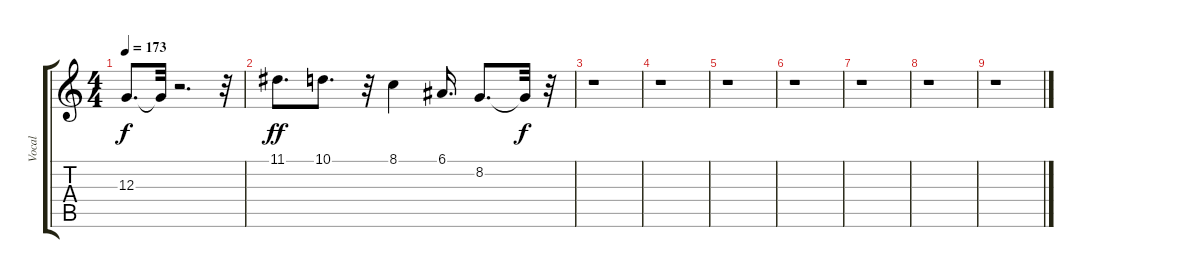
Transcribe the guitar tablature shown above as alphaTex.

\track ("Vocal" "Vocal") {instrument lead8bassandlead}
\staff {score tabs}
\tuning (E4 B3 G3 D3 A2 E2) {hide}
\ts (4 4)
\tempo 173
\clef g2
\ks c
12.3{t}.8{d dy f} 12.3{t}.32 r.2{d} r.32 |
11.1.8{d dy ff} 10.1.8{d} r.32 8.1.4 6.1.16{d} 8.2.8{d} 8.2{t}.32{dy f} r.32 |
r.1 |
r.1 |
r.1 |
r.1 |
r.1 |
r.1 |
r.1
